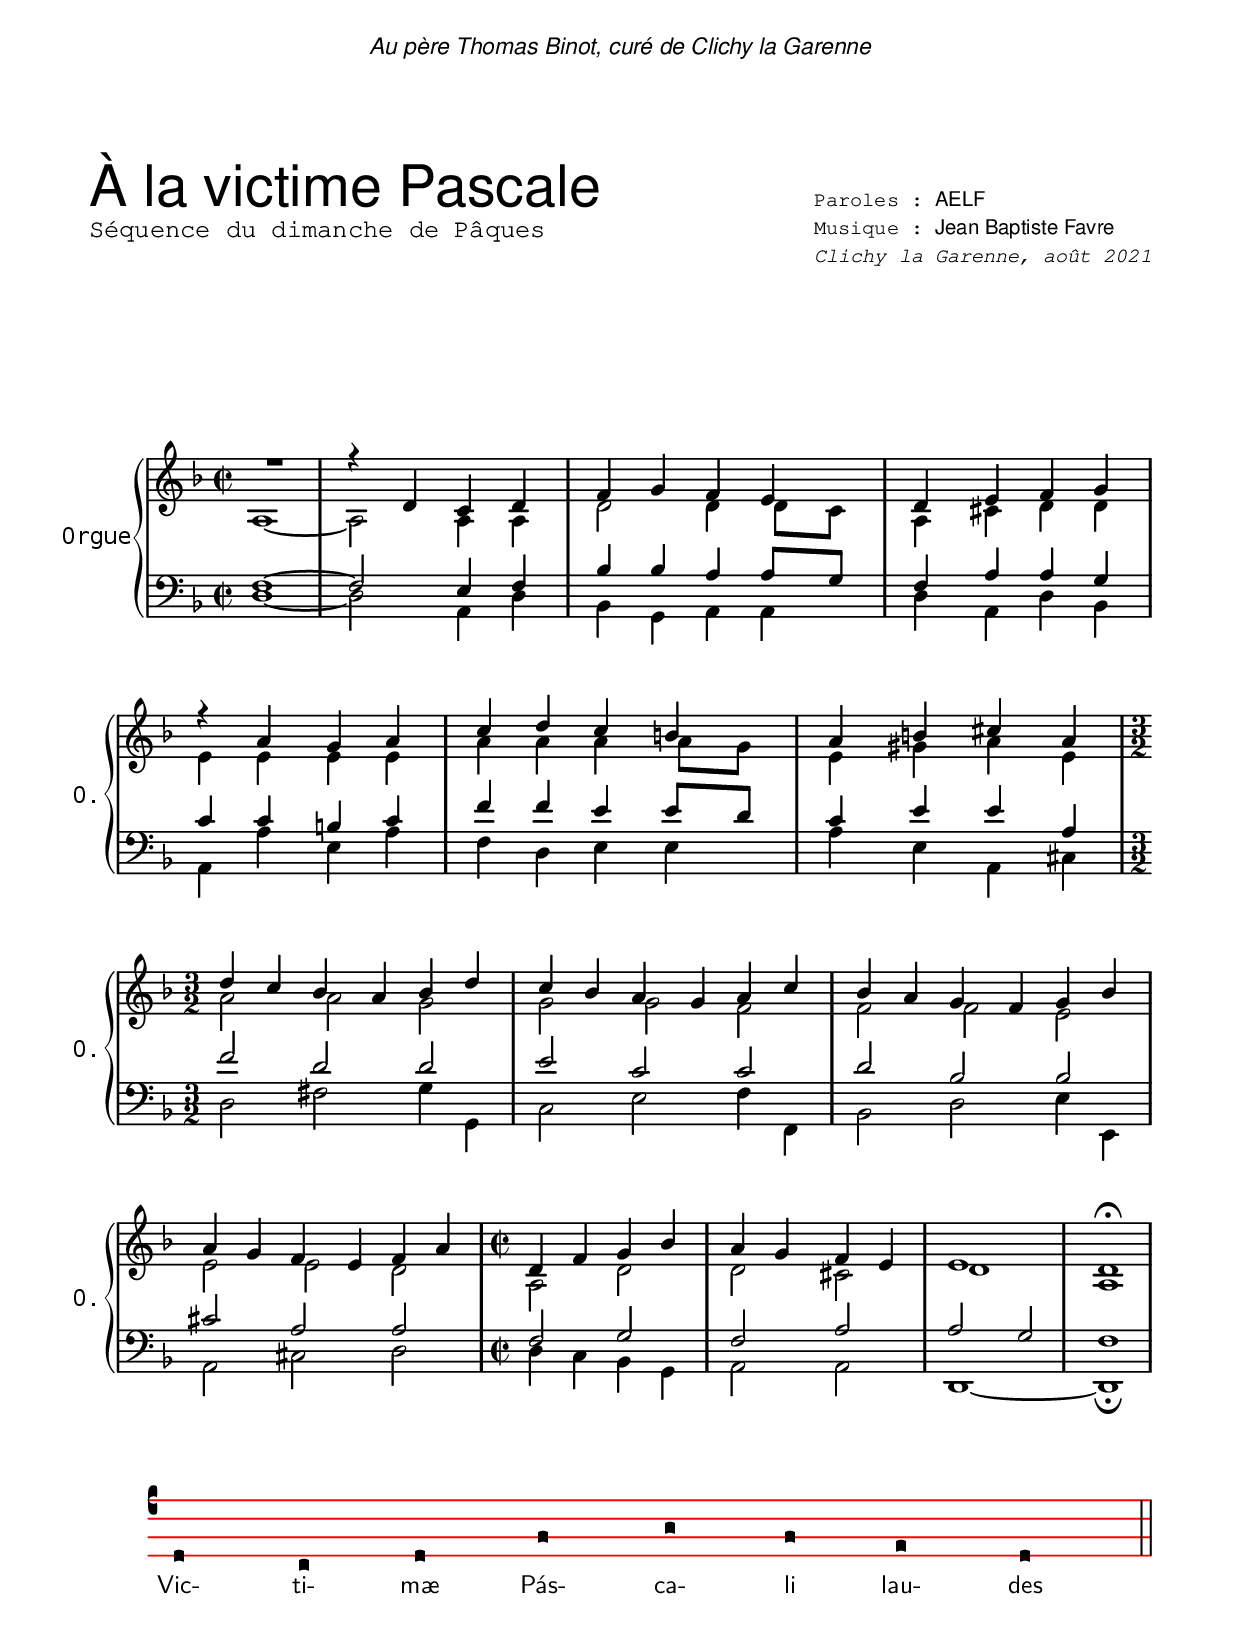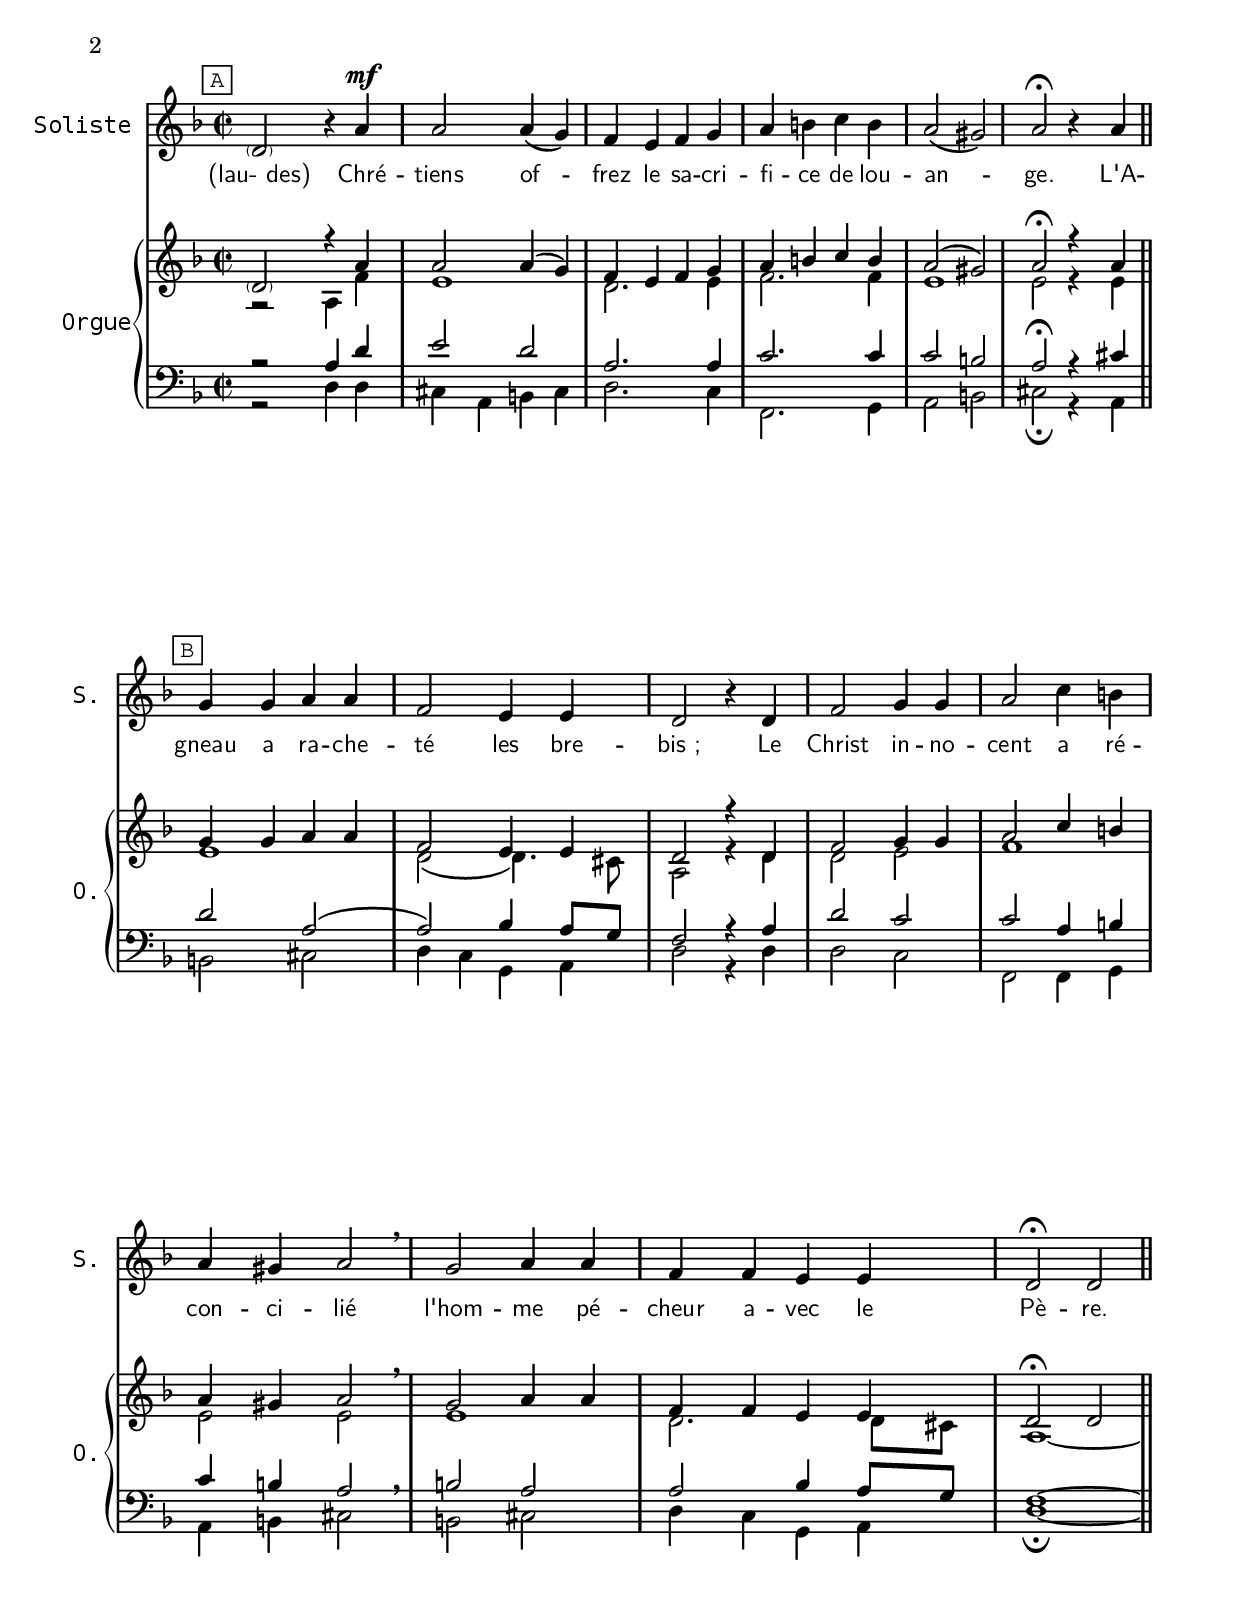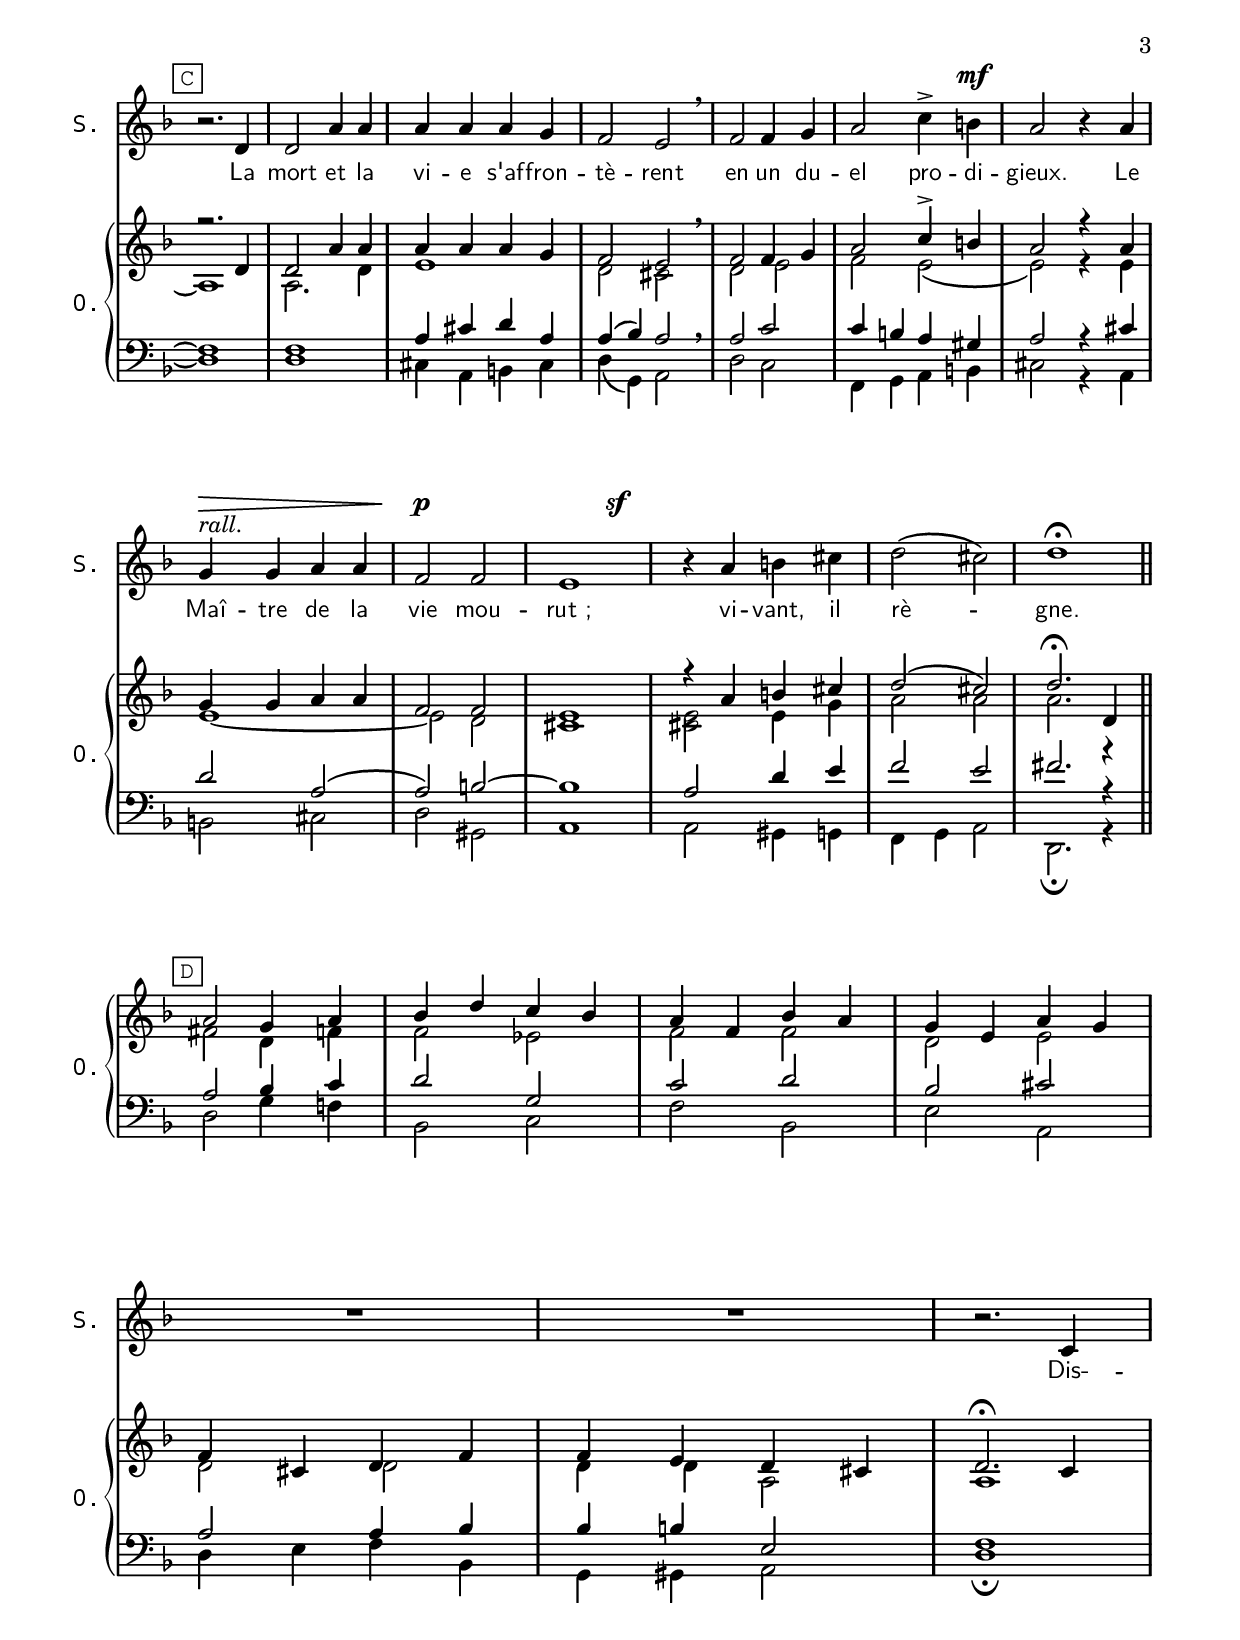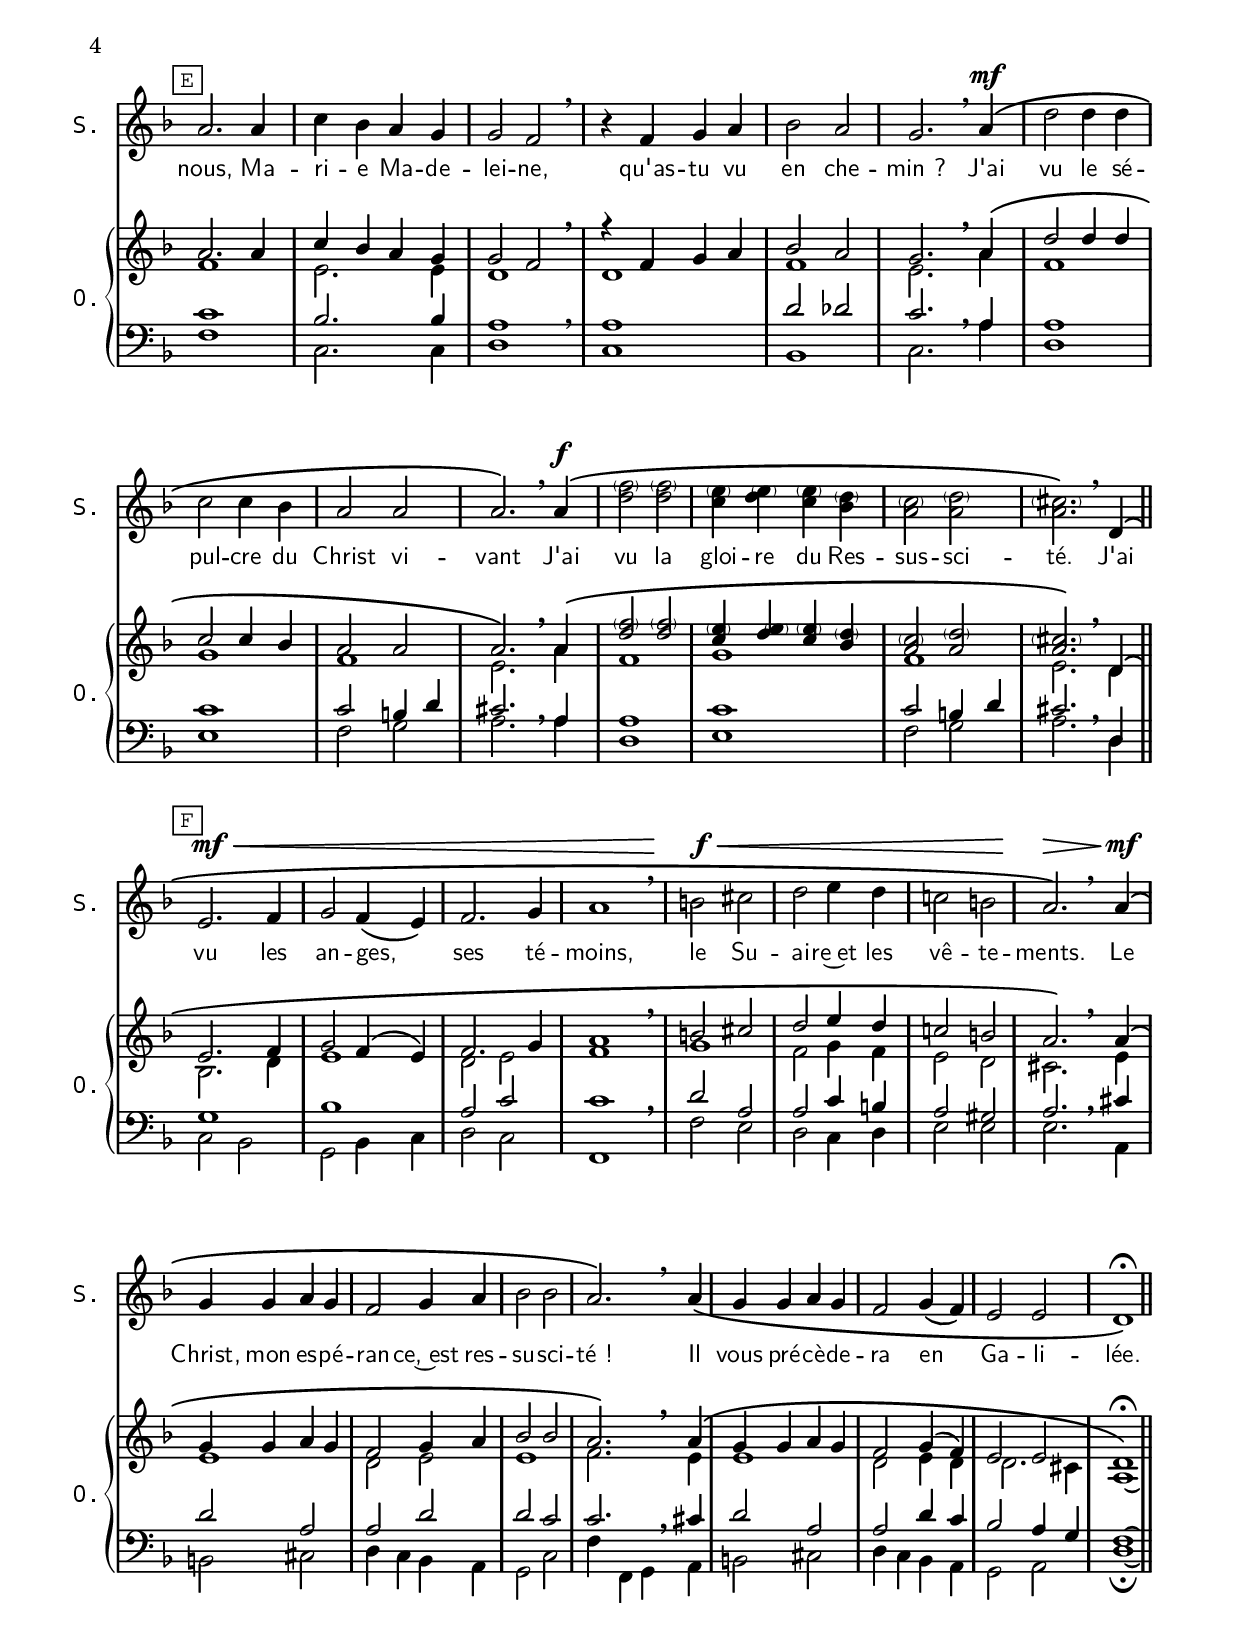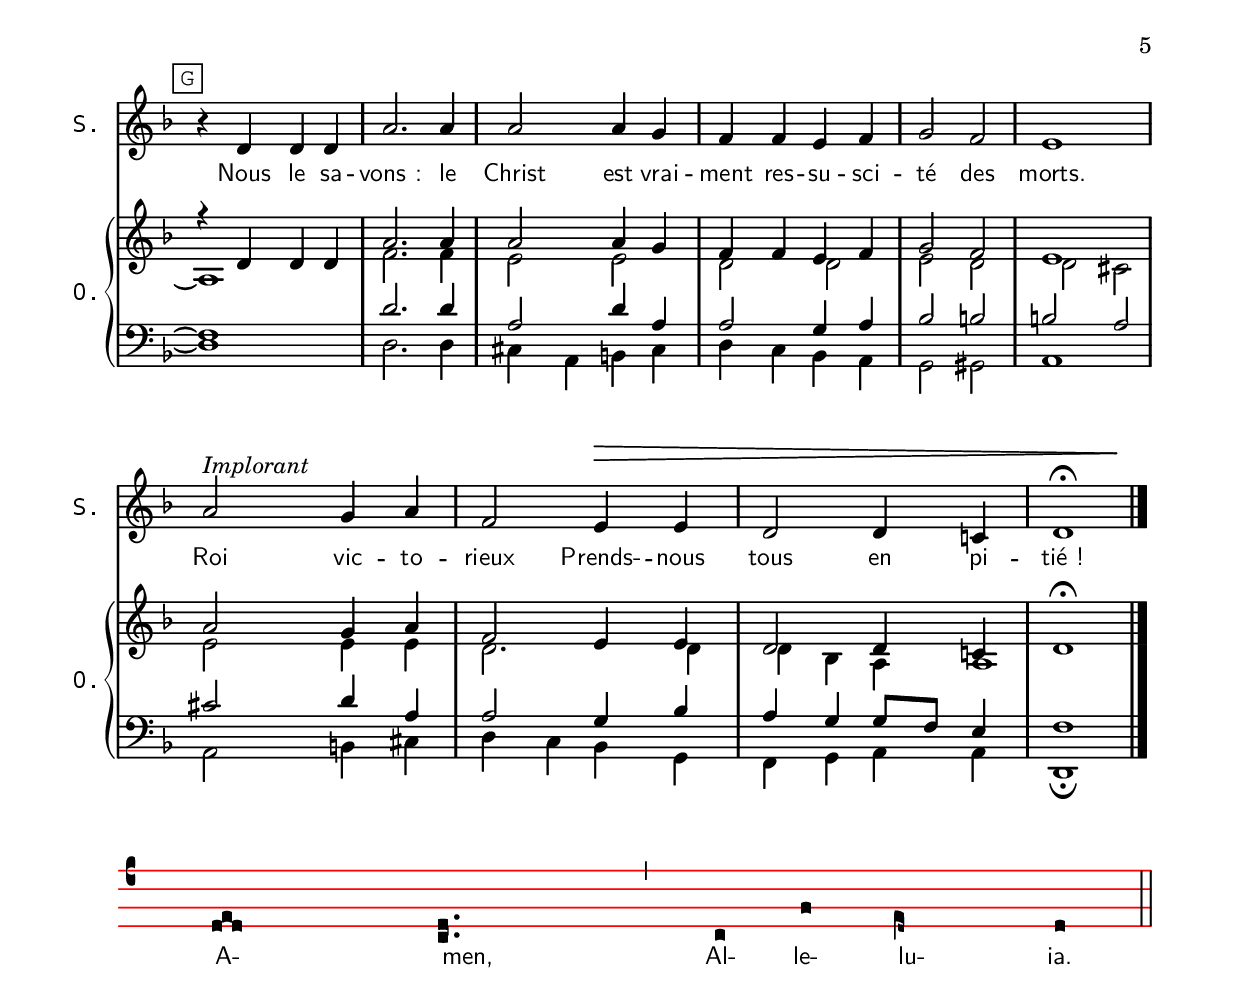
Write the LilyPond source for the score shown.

\version "2.22.0"
\language "english"
\include "gregorian.ly"
\include "../libs/commonFunctions.ily"

\header {
  title = "À la victime Pascale"
  subtitle = "Séquence du dimanche de Pâques"
  composer = "Jean Baptiste Favre"
  poet = "AELF"
  subsubtitle = "Clichy la Garenne, août 2021"
  dedication = "Au père Thomas Binot, curé de Clichy la Garenne"
  }
introSopranosMusic = \relative c'{
  R1 r4 d4 c d f g f e d e f g \break
     r4 a4 g a c d c b a b cs a \break
     \time 3/2 d c bf a bf d c bf a g a c bf a g f g bf \break
               a g f e f a
     \time 2/2 d, f g bf a g f e e1 d1\fermata \break
  }
introAltosMusic = \relative c'{
  a1~ a2 a4 a d2 d4 d8 c a4 cs d d
   e4 e4 e4 e a a a a8 g e4 gs a e
      a2 a g g g f f f e e e d
      a2 d d cs d1 a1
  }
introTenorsMusic =\relative c{
  f1~ f2    e4 f bf bf a a8 g f4 a a g
     c4 c4 b c f  f  e e8 d c4 e e a,
     f'2 d d e c c d bf bf cs a a
     f2 g f a a g f1
  }
introBassesMusic =\relative c{
  d1~ d2 a4 d bf g a a d a d bf
   a4 a' e4 a f  d e e a e a, cs
      d2 fs g4 g, c2 e f4 f, bf2 d e4 e,
      a2 cs d2 d4 c bf4 g a2 a d,1~d1\fermata \break
  }

cantusSolistMusic = {
  \clef "vaticana-do3"
  d c d f g f e d \finalis
  }
cantusMidiMusic = {
  \clef treble
  \key f \major \time 2/2
  \relative c'{r4 d c d f g f e }
  }
amenSolistMusic = {
  \clef "vaticana-do3"
  \[ d\melisma e d\melismaEnd \] \[ \augmentum c\melisma \pes \augmentum d\melismaEnd \] \divisioMinima c f \[ e\melisma \flexa \deminutum d\melismaEnd \] d \finalis
  }
amenMidiMusic = {
  \clef treble
  \key f \major \time 2/2
  \relative c'{d2 e4 d c2 d c4 f e d d1\fermata}
  }

solisteDynamics = {
  \key f \major \time 2/2
  \markCustom "A"
  s2. s4\mf s1*5  \bar "||" \break % Chrétiens offrez…
  \markCustom "B"
  s1*9  \bar "||" \pageBreak % L'Agneau…
  \markCustom "C"
  s1*5 s2. s4\mf s1 s4-\markup{\italic rall.}\> s2. s2\!\p s2 s4 s4\sf s2 s1*3 \bar "||" \break % La mort et la vie…
  \markCustom "D"
  s1*4 \break s1*3 \pageBreak
  \markCustom "E"
  s1*5 s2. s4\mf s1*3 s2. s4\f s1*4 \bar "||" \break % Dis-nous Marie Madeleine…
  \markCustom "F"
  s4\mf\< s2. s1*3 s4\!\f\< s2. s1*2 s4\!\> s2\! s4\mf s1*8 \bar "||" \pageBreak % J'ai vu les anges
  \markCustom "G"
  s1*5 s2-\markup{\italic rall.} s2 s2-\markup{\italic Implorant} s2 s2 s2\> s1 s2. s4\! \bar "|." \break % Nous le savons
  }

sopranosMusicA = \relative c'' {
  \parenthesize d,2 r4 a'4 a2 a4 (g) f4 e f g a b c b a2 (gs) a2\fermata r4 % Chrétiens offrez…
  }
sopranosMusicB = \relative c'' {
  a4 g g a a f2 e4 e d2 r4 % L'Agneau…
  d4 f2 g4 g a2 c4 b a4 gs a2 \breathe
  g2 %{ apaisé %} a4 a f f e e d2\fermata d2
  }
sopranosMusicC = \relative c' {
  r2. d4 d2 a'4 a a4 a a4 g f2 e2 \breathe % La mort et la vie…
  f2 f4 g a2 c4-> b a2 r4
  a4 g g a a f2 f e1
  r4 %{ éclatant %} a4 b cs d2 (cs) %d1\fermata
  }
sopranosMusicD = \relative c'{
  d'2.\fermata d,4 a'2 g4 a bf d c bf a f bf a g e a g f cs d f f e d cs d2.\fermata
  }
sopranosMusicE = \relative c' {
  %{ un peu plus allant %} c4 a'2. a4 c bf a g g2 f2 \breathe % Dis-nous Marie Madeleine…
  r4 f4 g a bf2 a g2. \breathe
  %{ Si possible, voix de femme %} a4\( d2 d4 d c2 c4 bf a2 a a2.\) \breathe
  a4\( %{ Si possible, on prendra les notes supérieures entre parenthèse %} <d \parenthesize f>2 <d \parenthesize f> <c \parenthesize e>4 <d \parenthesize e> <c \parenthesize e> <bf \parenthesize d> <a \parenthesize c>2 <a \parenthesize d> <a \parenthesize cs>2.\) \breathe
  }
sopranosMusicF = \relative c' {
  d4\( e2. f4 g2 f4 (e) f2. g4 a1 \breathe % J'ai vu les Anges
  b2 cs d e4 d c!2 b a2.\) \breathe
  %{ intérieur et tendre %} a4\( g g a4 g f2 g4 a bf2 bf a2.\) \breathe
  a4\( g g a g f2 g4 (f) e2 e d1\)\fermata
  }
sopranosMusicG = \relative c' {
  %{ sûr et confiant %} r4 d d4 d a'2. a4 a2 a4 g4 f f e f g2 f e1 % Nous le savons
  a2 g4 a f2
  %{ implorant %} e4 e d2 d4 c! d1\fermata
  }

altosMusicA = \relative c' {
  r2 a4 f'4 e1 d2. e4 f2. f4 e1 e2 r4 % Chrétiens offrez…
  }
altosMusicB = \relative c' {
  e4 e1 d2 (d4.) cs8 a2 r4 % L'Agneau…
  d4 d2 e2 f1 e2 e2 \breathe
  e1 d2. d8 cs a1~
  }
altosMusicC = \relative c' {
  a1 a2. d4 e1 d2 cs2 \breathe % La mort et la vie…
  d2 e f e2 (e) r4
  e4 e1~e2 d cs1
  <cs e>2  e4 g a2 a2 %a1
  }
altosMusicD = \relative c'{
  a'2. r4 fs2 d4 f f2 ef f f d e d d d4 d a2 a1
  }
altosMusicE = \relative c' {
  f1 e2. e4 d1 \breathe % Dis-nous Marie Madeleine…
  d1 f1 e2. \breathe
  a4 f1 g1 f1 e2. \breathe
  a4 f1 g1 f1 e2. \breathe
  }
altosMusicF = \relative c' {
  d4 bf2. d4 e1 d2 e f1 \breathe % J'ai vu les anges
  g1 f2 g4 f e2 d cs2. \breathe
  e4 e1 d2 e2 e1 f2. \breathe
  e4 e1 d2 e4 d d2. cs4 a1~
  }
altosMusicG = \relative c' {
  a1 f'2. f4 e2 e d d e d d cs2 % Nous le savons
  e2 e4 e d2. d4 d bf a a1
  }

tenorsMusicA =  \relative c' {
  r2 a4 d4 e2 d2 a2. a4 c2. c4 c2 b a2 \fermata r4 % Chrétiens offrez…
  }
tenorsMusicB =  \relative c' {
  cs4 d2 a2 (a2) bf4 a8 g f2 r4 % L'Agneau…
  a4 d2 c2 c2 a4 b c4 b a2 \breathe
  b2 a a2 bf4 a8 g f1~
  }
tenorsMusicC =  \relative c {
  f1 f1 a4 cs d a a4 (bf) a2 \breathe % La mort et la vie…
  a2 c c4 b a gs a2 r4 cs d2 a (a2) b~b1
  a2 d4 e f2 e %f1
  }
tenorsMusicD = \relative c'{
  fs2. r4 a,2 bf4 c d2 g, c d bf cs a a4 bf bf b e,2 f1
  }
tenorsMusicE =  \relative c {
  c'1 bf2. bf4 % Dis-nous Marie Madeleine…
  a1 a d2 df c2. \breathe
  a4 a1 c c2 b4 d cs2. \breathe
  a4 a1 c c2 b4 d cs2. \breathe
  }
tenorsMusicF =  \relative c' {
  d,4 g1 bf a2 c c1 \breathe % J'ai vu les anges
  d2 a a c4 b a2 gs a2. \breathe
  cs4 d2 a2 a2 d2 d2 c2 c2. \breathe
  cs4  d2 a a d4 c bf2 a4 g f1~
  }
tenorsMusicG =  \relative c' {
  f,1 d'2. d4 a2 d4 a a2 g4 a bf2 b b a2 % Nous le savons
  cs2 d4 a a2 g4 bf a g g8 f e4 f1
  }

bassesMusicA =  \relative c {
  r2 d4 d4 cs a b cs d2. c4 f,2. g4 a2 b cs2\fermata r4 % Chrétiens offrez…
  }
bassesMusicB =  \relative c {
  a4 b2 cs2 d4 c g a d2 r4 % L'Agneau…
  d4 d2 c f, f4 g a4 b cs2 \breathe
  b2 cs d4 c g a d1~\fermata
  }
bassesMusicC =  \relative c {
  d1 d1 cs4 a b cs d4 (g,) a2 \breathe % La mort et la vie…
  d2 c f,4 g a b cs2 r4
  a4 b2 cs d2 gs, a1
  %a2 b4 cs d2 g,4 a d1 \fermata
  a2 gs4 g f g a2 %d,1 \fermata
  }
bassesMusicD = \relative c{
  d,2.\fermata r4 d'2 g4 f! bf,2 c f bf, e a, d4 e f4 bf, g gs a2 d1\fermata
  }
bassesMusicE =  \relative c {
  f1 c2. c4 d1 \breathe % Dis-nous Marie Madeleine…
  c bf1 c2. \breathe
  a'4 d,1 e f2 g a2. \breathe
  a4 d,1 e f2 g a2. \breathe
  }
bassesMusicF =  \relative c {
  d4 c2 bf g bf4 c d2 c f,1 \breathe % J'ai vu les anges
  f'2 e d c4 d e2 e e2. \breathe
  a,4 b2 cs d4 c bf a g2 c f4 f, g \breathe
  a4 b2 cs d4 c bf a g2 a d1~\fermata
  }
bassesMusicG =  \relative c {
  d1 d2. d4 cs a b cs d c bf a g2 gs a1 % Nous le savons
  a2 b4 cs d4 c bf g f4 g a a d,1 \fermata
  }
Lyrics = \lyricmode {
  "(lau- des)"
  Chré -- tiens of -- frez le sa -- cri -- fi -- ce de lou -- an -- ge.

  L'A -- gneau a ra -- che -- té les bre -- bis&nbsp;;
  Le Christ in -- no -- cent a ré -- con -- ci -- lié
  l'hom -- me pé -- cheur a -- vec le Pè -- re.

  La mort et la vi -- e s'af -- fron -- tè -- rent
  en un du -- el pro -- di -- gieux.
  Le Maî -- tre de la vie mou -- rut&nbsp;; vi -- vant, il rè -- gne.

  Dis- -- nous, Ma -- ri -- e Ma -- de -- lei -- ne,
  qu'as -- tu vu en che -- min&nbsp;?
  J'ai vu le sé -- pul -- cre du Christ vi -- vant
  J'ai vu la gloi -- re du Res -- sus -- sci -- té.

  J'ai vu les an -- ges, ses té -- moins,
  le Su -- ai -- re~et les vê -- te -- ments.
  Le Christ, mon es -- pé -- ran -- ce,~est res -- su -- sci -- té&nbsp;!
  Il vous pré -- cè -- de -- ra en Ga -- li -- lée.

  Nous le sa -- vons&nbsp;: le Christ
  est vrai -- ment res -- su -- sci -- té des morts.

  Roi vic -- to -- rieux
  Prends- -- nous tous en pi -- tié&nbsp;!
  }

%%%%%%%%%%%%%%%%%%%%%%%%%%%%%%%%%%%%%%%%%%%%
%%%%%          DRAW PARTITION          %%%%%
%%%%%%%%%%%%%%%%%%%%%%%%%%%%%%%%%%%%%%%%%%%%
scoreHeaders = \header {
  title = ##f
  subtitle = ##f
  composer = ##f
  poet = ##f
  subsubtitle = ##f
  dedication = ##f
}
scorePaper = \paper {
    left-margin = 1.5\cm
    right-margin = 1.5\cm
    top-margin = 1.5\cm
    bottom-margin = 1.5\cm
    two-sided = ##f
    oddFooterMarkup = {}
    #(include-special-characters)

    markup-system-spacing = #'((basic-distance . 30)
       (stretchability . 500))
    %top-system-spacing = #'((basic-distance . 30)
    %                        (padding . 10)
    %                        (stretchability . 1000))
    bookTitleMarkup = \markup {
      \column {
        \fill-line { \italic \sans \fromproperty #'header:dedication }
        \vspace #3
        \columns {
          \fill-line {
            \column {
              \line {
                \left-column {
                  \fontsize #8 \sans \fromproperty #'header:title
                  \fontsize #1 \typewriter \fromproperty #'header:subtitle
                }
              }
            }
            \column {
              \line {
                \fontsize #-1
                \left-column {
                  \line { \concat { \typewriter "Paroles&nbsp;:&nbsp;" \sans \fromproperty #'header:poet \bold " " } }
                  \line { \concat { \typewriter "Musique&nbsp;:&nbsp;" \sans \fromproperty #'header:composer \bold " " } }
                  \typewriter \italic \fromproperty #'header:subsubtitle
                }
              }
            }
          }
        }
      }
    }
  }
AllScoreLayout = \layout {
      ragged-last = ##f
      ragged-last-bottom = ##t
      short-indent = 0.5\cm
      indent = 1\cm
      \override LyricText #'font-name = #"Latin Modern Sans"
      \override Score.RehearsalMark.font-family = #'typewriter
      \context {
          \Staff
          \RemoveEmptyStaves
          \override InstrumentName #'font-name = #"Monospace Regular"
      }
      \context {
          \PianoStaff
          \RemoveEmptyStaves
          \override InstrumentName #'font-name = #"Monospace Regular"
      }
      \context {
          \ChoirStaff
          \RemoveEmptyStaves
          \override InstrumentName #'font-name = #"Monospace Regular"
      }
  }
%%%%%%%%%%%%%%%%%%%%%%%%%%%%%%%%%%%%%%%%%%%%%%%%%%%%%%%%%%%%%%%%%%%
%%%%%%%%%%%%%%%%%%%          Antienne          %%%%%%%%%%%%%%%%%%%%
%%%%%%%%%%%%%%%%%%%%%%%%%%%%%%%%%%%%%%%%%%%%%%%%%%%%%%%%%%%%%%%%%%%
% PDF output
\book {
  \scorePaper
  \score {
    {
      \new PianoStaff \with {
        instrumentName = "Orgue"
        shortInstrumentName = "O."
      }
      <<
        \new Staff
        <<
          \clef "treble"
          \new Voice { \key f \major \time 2/2 \voiceOne \introSopranosMusic}
          \new Voice { \key f \major \time 2/2 \voiceTwo \introAltosMusic}
        >>
        \new Staff
        <<
          \clef "bass"
          \new Voice { \key f \major \time 2/2 \voiceThree \introTenorsMusic}
          \new Voice { \key f \major \time 2/2 \voiceFour \introBassesMusic}
        >>
      >>
    }
    \AllScoreLayout
    \scoreHeaders
  }
  %\pageBreak
  \score {
    {
      <<
        \new VaticanaVoice = "cantus"{
          \magnifyStaff #(magstep 5)
          \cantusSolistMusic
          \break
        }
        \new Lyrics \lyricsto "cantus" {
            Vic- ti- mæ Pás- ca- li lau- des
        }
      >>
    }
    \AllScoreLayout
    \scoreHeaders
  }
  \score {
    {
      <<
        \new ChoirStaff \with {
          instrumentName = "Soliste"
          shortInstrumentName = "S."
        }
        {
          <<
            \new Dynamics { \solisteDynamics }
            \new Voice = "soliste" { \key f \major \time 2/2 \oneVoice
                                     \sopranosMusicA \sopranosMusicB \sopranosMusicC
                                     \relative c''{d1\fermata R1*6 r2.} % organ transition letter D
                                     \sopranosMusicE \sopranosMusicF \sopranosMusicG
            }
            \new Lyrics \lyricsto "soliste" { \Lyrics }
          >>
        }
        \new PianoStaff \with {
          instrumentName = "Orgue"
          shortInstrumentName = "O."
        }
        <<
          \new Staff
          <<
            \clef "treble"
            \new Voice { \key f \major \time 2/2 \voiceOne
                         \sopranosMusicA \sopranosMusicB \sopranosMusicC
                         \sopranosMusicD % organ transition letter D
                         \sopranosMusicE \sopranosMusicF \sopranosMusicG
            }
            \new Voice { \key f \major \time 2/2 \voiceTwo
                         \altosMusicA \altosMusicB \altosMusicC
                         \altosMusicD % organ transition letter D
                         \altosMusicE \altosMusicF \altosMusicG
            }
          >>
          \new Staff
          <<
            \clef "bass"
            \new Voice { \key f \major \time 2/2 \voiceThree
                         \tenorsMusicA \tenorsMusicB \tenorsMusicC
                         \tenorsMusicD % organ transition letter D
                         \tenorsMusicE \tenorsMusicF \tenorsMusicG
            }
            \new Voice { \key f \major \time 2/2 \voiceFour
                         \bassesMusicA  \bassesMusicB \bassesMusicC
                         \bassesMusicD % organ transition letter D
                         \bassesMusicE \bassesMusicF \bassesMusicG
            }
          >>
        >>
      >>
      <<
        \new VaticanaVoice = "cantus2" {
          \magnifyStaff #(magstep 5)
          \amenSolistMusic
        }
        \new Lyrics \lyricsto "cantus2" {
          A- men, Al- le- lu- ia.
        }
      >>
    }
    \AllScoreLayout
    \scoreHeaders
  }
}
% MIDI output
\score {
  {
    <<
      \new Staff \with {
        %midiInstrument = "piccolo"  % Pipe Organ
        %midiInstrument = "flute"    % Grand plein jeu
        midiInstrument = "recorder" % Principaux 8 4
      }
      <<
        \new Voice { \key f \major \time 2/2
                     \set midiInstrument = "flute"    % Grand plein jeu
                     \introSopranosMusic
                     \set midiInstrument = "recorder" % Principaux 8 4
                     \cantusMidiMusic
                     \set midiInstrument = "flute"    % Grand plein jeu
                     \sopranosMusicA \sopranosMusicB \sopranosMusicC
                     \relative c''{d1\fermata R1*6 r2.} % organ transition letter D
                     \sopranosMusicE \sopranosMusicF \sopranosMusicG
                     \set midiInstrument = "recorder" % Principaux 8 4
                     \amenMidiMusic
        }
      >>
      \new PianoStaff \with {
        %midiInstrument = "piccolo"  % Pipe Organ
        %midiInstrument = "flute"    % Grand plein jeu
        midiInstrument = "recorder" % Principaux 8 4
      }
      <<
        \new Staff
        <<
          \clef "treble"
          \new Voice { \key f \major \time 2/2
                       \introSopranosMusic
                       r1 r1
                       \sopranosMusicA \sopranosMusicB \sopranosMusicC
                       \sopranosMusicD % organ transition letter D
                       \sopranosMusicE \sopranosMusicF \sopranosMusicG
          }
          \new Voice { \key f \major \time 2/2
                       \introAltosMusic
                       r1 r1
                       \altosMusicA \altosMusicB \altosMusicC
                       \altosMusicD % organ transition letter D
                       \altosMusicE \altosMusicF \altosMusicG
          }
        >>
        \new Staff
        <<
          \clef "bass"
          \new Voice { \key f \major \time 2/2
                       \introTenorsMusic
                       r1 r1
                       \tenorsMusicA \tenorsMusicB \tenorsMusicC
                       \tenorsMusicD % organ transition letter D
                       \tenorsMusicE \tenorsMusicF \tenorsMusicG
          }
          \new Voice { \key f \major \time 2/2
                       \introBassesMusic
                       r1 r1
                       \bassesMusicA  \bassesMusicB \bassesMusicC
                       \bassesMusicD % organ transition letter D
                       \bassesMusicE \bassesMusicF \bassesMusicG
          }
        >>
      >>
    >>
  }
  \midi{
    % per voice midi output, using Staff level midiInstrument
    \context {
      \Staff
      \remove "Staff_performer"
    }
    \context {
      \Voice
      \consists "Staff_performer"
    }
    \tempo 2 = 55
  }
}